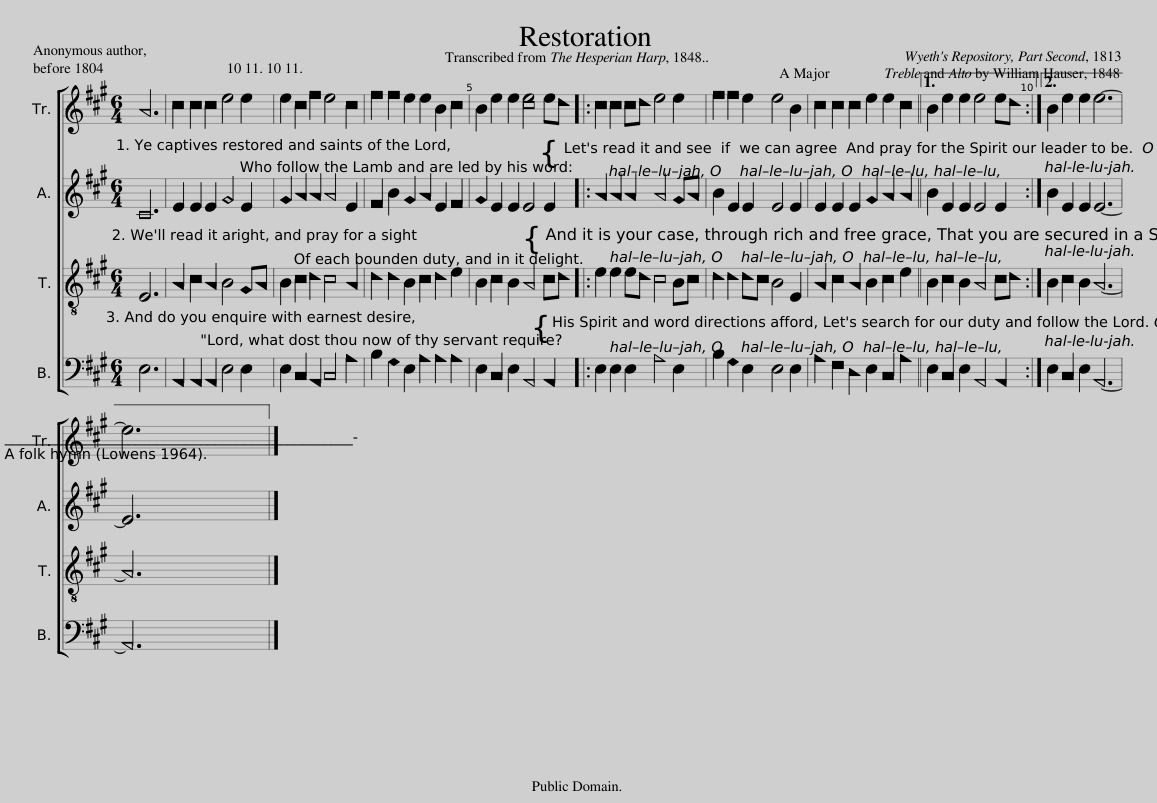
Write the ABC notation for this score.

X:1
%%score [ 1 2 3 4 ]
L:1/8
Q:1/4=150
M:6/4
I:linebreak $
K:A
V:1 treble
V:2 treble
V:3 treble-8
V:4 bass
V:1
 A6 | c2 c2 c2 e4 e2 | e2 c2 f2 e4 c2 | f2 f2 e2 e2 B2 c2 | B2 e2 e2 [ce]4 ed |: %5
 c2 c2 cd e4 e2 | f2 f2 e2 e4 B2 | c2 c2 c2 e2 e2 c2 ||1 B2 e2 e2 e4 ed :|2 B2 e2 e2 e6- |$ %10
 e6 |] %11
V:2
 C6 | E2 E2 E2 G4 E2 | G2 A2 A2 A4 E2 | F2 B2 G2 A2 E2 F2 | G2 E2 E2 E4 E2 |: %5
 A2 A2 A2 A4 GA | B2 E2 E2 E4 E2 | E2 E2 E2 G2 A2 A2 ||1 B2 E2 E2 E4 E2 :|2 B2 E2 E2 E6- |$ %10
 E6 |] %11
V:3
 E6 | A2 c2 A2 B4 GA | B2 c2 d2 c4 A2 | d2 d2 B2 c2 d2 e2 | B2 c2 B2 A4 cd |: %5
 e2 e2 ed c4 Bc | d2 d2 dc B4 E2 | A2 c2 A2 B2 c2 e2 ||1 B2 c2 B2 A4 cd :|2 B2 c2 B2 A6- |$ %10
 A6 |] %11
V:4
 E,6 | A,,2 A,,2 A,,2 E,4 E,2 | E,2 C,2 A,,2 C,4 A,2 | B,2 G,2 E,2 A,2 A,2 A,2 | E,2 C,2 E,2 A,,4 A,,2 |: %5
 E,2 E,2 E,2 A,4 E,2 | B,2 G,2 E,2 E,4 E,2 | A,2 F,2 D,2 E,2 C,2 A,2 ||1 E,2 C,2 E,2 A,,4 A,,2 :|2 E,2 C,2 E,2 A,,6- |$ %10
 A,,6 |] %11
